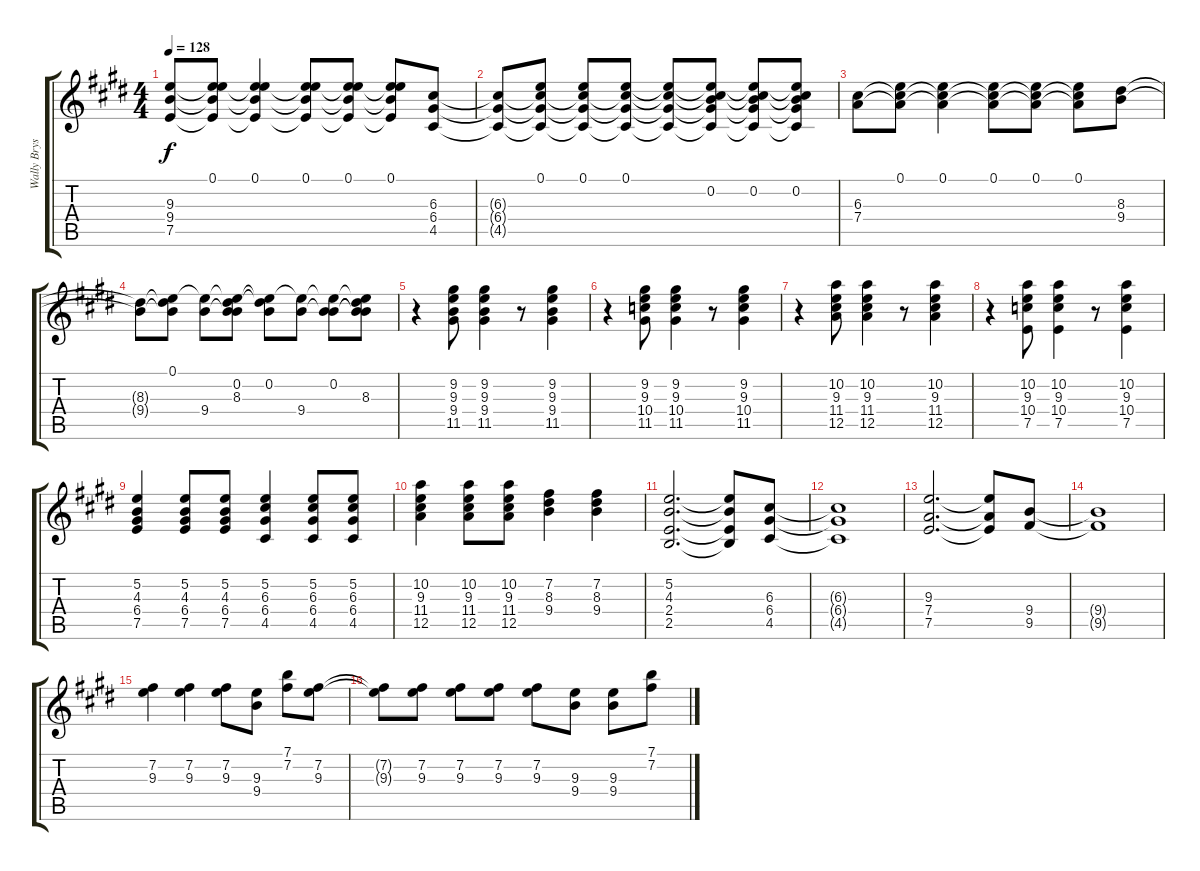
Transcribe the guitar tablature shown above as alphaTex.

\track ("Wally Bryson Lead Guitar" "Wally Brys") {instrument distortionguitar}
\staff {score tabs}
\tuning (E4 B3 G3 D3 A2 E2) {hide}
\ts (4 4)
\tempo 128
\clef g2
\ks e
(9.3 9.4 7.5).8{dy f} (0.1 9.3{t} 9.4{t} 7.5{t}).8 (0.1 9.3{t} 9.4{t} 7.5{t}).4 (0.1 9.3{t} 9.4{t} 7.5{t}).8 (0.1 9.3{t} 9.4{t} 7.5{t}).8 (0.1 9.3{t} 9.4{t} 7.5{t}).8 (6.3 6.4 4.5).8 |
(6.3{t} 6.4{t} 4.5{t}).8 (0.1 6.3{t} 6.4{t} 4.5{t}).8 (0.1 6.3{t} 6.4{t} 4.5{t}).8 (0.1 6.3{t} 6.4{t} 4.5{t}).8 (0.1{t} 6.3{t} 6.4{t} 4.5{t}).8 (0.1{t} 0.2 6.3{t} 6.4{t} 4.5{t}).8 (0.1{t} 0.2 6.3{t} 6.4{t} 4.5{t}).8 (0.1{t} 0.2 6.3{t} 6.4{t} 4.5{t}).8 |
(6.3 7.4).8 (0.1 6.3{t} 7.4{t}).8 (0.1 6.3{t} 7.4{t}).4 (0.1 6.3{t} 7.4{t}).8 (0.1 6.3{t} 7.4{t}).8 (0.1 6.3{t} 7.4{t}).8 (8.3 9.4).8 |
(8.3{t} 9.4{t}).8 (0.1 8.3{t} 9.4{t}).8 (0.1{t} 9.4).8 (0.1{t} 0.2 8.3 9.4{t}).8 (0.1{t} 0.2 8.3{t}).8 (0.1{t} 9.4).8 (0.1{t} 0.2 9.4{t}).8 (0.1{t} 0.2{t} 8.3 9.4{t}).8 |
r.4{volume 10} (9.2 9.3 9.4 11.5).8 (9.2 9.3 9.4 11.5).4 r.8 (9.2 9.3 9.4 11.5).4 |
r.4 (9.2 9.3 10.4 11.5).8 (9.2 9.3 10.4 11.5).4 r.8 (9.2 9.3 10.4 11.5).4 |
r.4 (10.2 9.3 11.4 12.5).8 (10.2 9.3 11.4 12.5).4 r.8 (10.2 9.3 11.4 12.5).4 |
r.4 (10.2 9.3 10.4 7.5).8 (10.2 9.3 10.4 7.5).4 r.8 (10.2 9.3 10.4 7.5).4 |
(5.2 4.3 6.4 7.5).4 (5.2 4.3 6.4 7.5).8 (5.2 4.3 6.4 7.5).8 (5.2 6.3 6.4 4.5).4 (5.2 6.3 6.4 4.5).8 (5.2 6.3 6.4 4.5).8 |
(10.2 9.3 11.4 12.5).4 (10.2 9.3 11.4 12.5).8 (10.2 9.3 11.4 12.5).8 (7.2 8.3 9.4).4 (7.2 8.3 9.4).4 |
(5.2 4.3 2.4 2.5).2{d} (5.2{t} 4.3{t} 2.4{t} 2.5{t}).8 (6.3 6.4 4.5).8 |
(6.3{t} 6.4{t} 4.5{t}).1 |
(9.3 7.4 7.5).2{d} (9.3{t} 7.4{t} 7.5{t}).8 (9.4 9.5).8 |
(9.4{t} 9.5{t}).1 |
(7.2 9.3).4 (7.2 9.3).4 (7.2 9.3).8 (9.3 9.4).8 (7.1 7.2).8 (7.2 9.3).8 |
(7.2{t} 9.3{t}).8 (7.2 9.3).8 (7.2 9.3).8 (7.2 9.3).8 (7.2 9.3).8 (9.3 9.4).8 (9.3 9.4).8 (7.1 7.2).8
